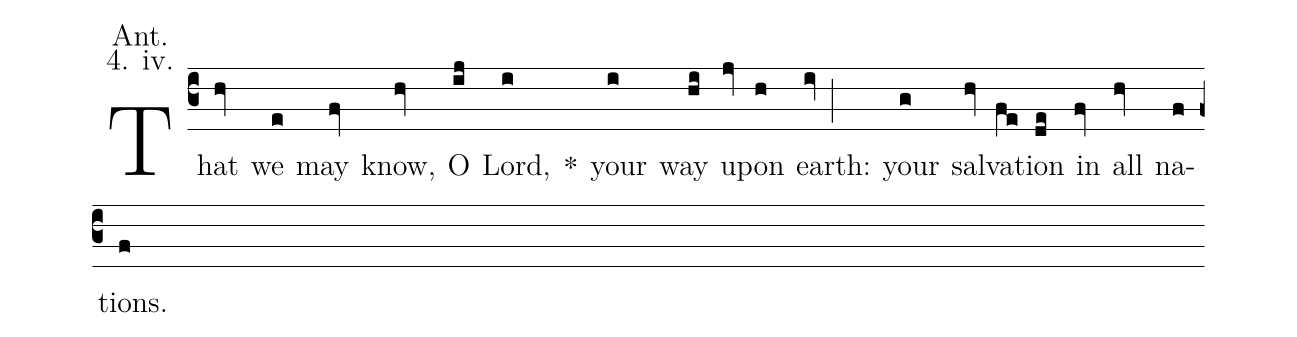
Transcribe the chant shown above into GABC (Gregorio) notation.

annotation: Ant.;
annotation: 4. iv.;
%%
(c3) That(hv) we(e) may(fv) know,(hv) O(ij) Lord,(i) <sp>*</sp>() your(i) way(hi) u(jv)pon(h) earth:(iv;) your(g) sal(hv)va(fe)tion(de) in(fv) all(hv) na(f)tions.(f)
